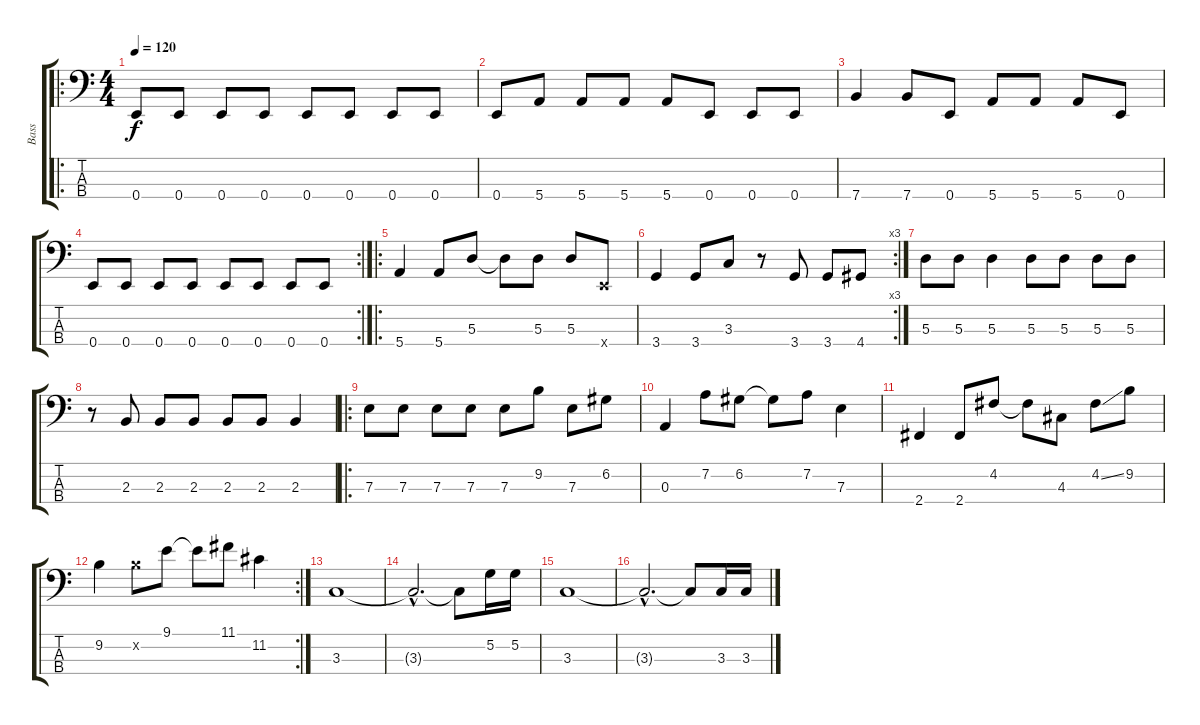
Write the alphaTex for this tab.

\track ("Bass" "Bass") {instrument electricbasspick}
\staff {score tabs}
\tuning (G2 D2 A1 E1) {hide}
\ro
\ts (4 4)
\tempo 120
\clef f4
\ks c
0.4.8{dy f} 0.4.8 0.4.8 0.4.8 0.4.8 0.4.8 0.4.8 0.4.8 |
0.4.8 5.4.8 5.4.8 5.4.8 5.4.8 0.4.8 0.4.8 0.4.8 |
7.4.4 7.4.8 0.4.8 5.4.8 5.4.8 5.4.8 0.4.8 |
\rc 2
0.4.8 0.4.8 0.4.8 0.4.8 0.4.8 0.4.8 0.4.8 0.4.8 |
\ro
5.4.4 5.4.8 5.3.8 5.3{t}.8 5.3.8 5.3.8 0.4{x}.8 |
\rc 3
3.4.4 3.4.8 3.3.8 r.8 3.4.8 3.4.8 4.4.8 |
5.3.8 5.3.8 5.3.4 5.3.8 5.3.8 5.3.8 5.3.8 |
r.8 2.3.8 2.3.8 2.3.8 2.3.8 2.3.8 2.3.4 |
\ro
7.3.8 7.3.8 7.3.8 7.3.8 7.3.8 9.2.8 7.3.8 6.2.8 |
0.3.4 7.2.8 6.2.8 6.2{t}.8 7.2.8 7.3.4 |
2.4.4 2.4.8 4.2.8 4.2{t}.8 4.3.8 4.2{ss}.8 9.2.8 |
\rc 2
9.2.4 9.2{x}.8 9.1.8 9.1{t}.8 11.1.8 11.2.4 |
3.3.1 |
3.3{hac t}.2{d} 3.3{t}.8 5.2.16 5.2.16 |
3.3.1 |
3.3{hac t}.2{d} 3.3{t}.8 3.3.16 3.3.16
